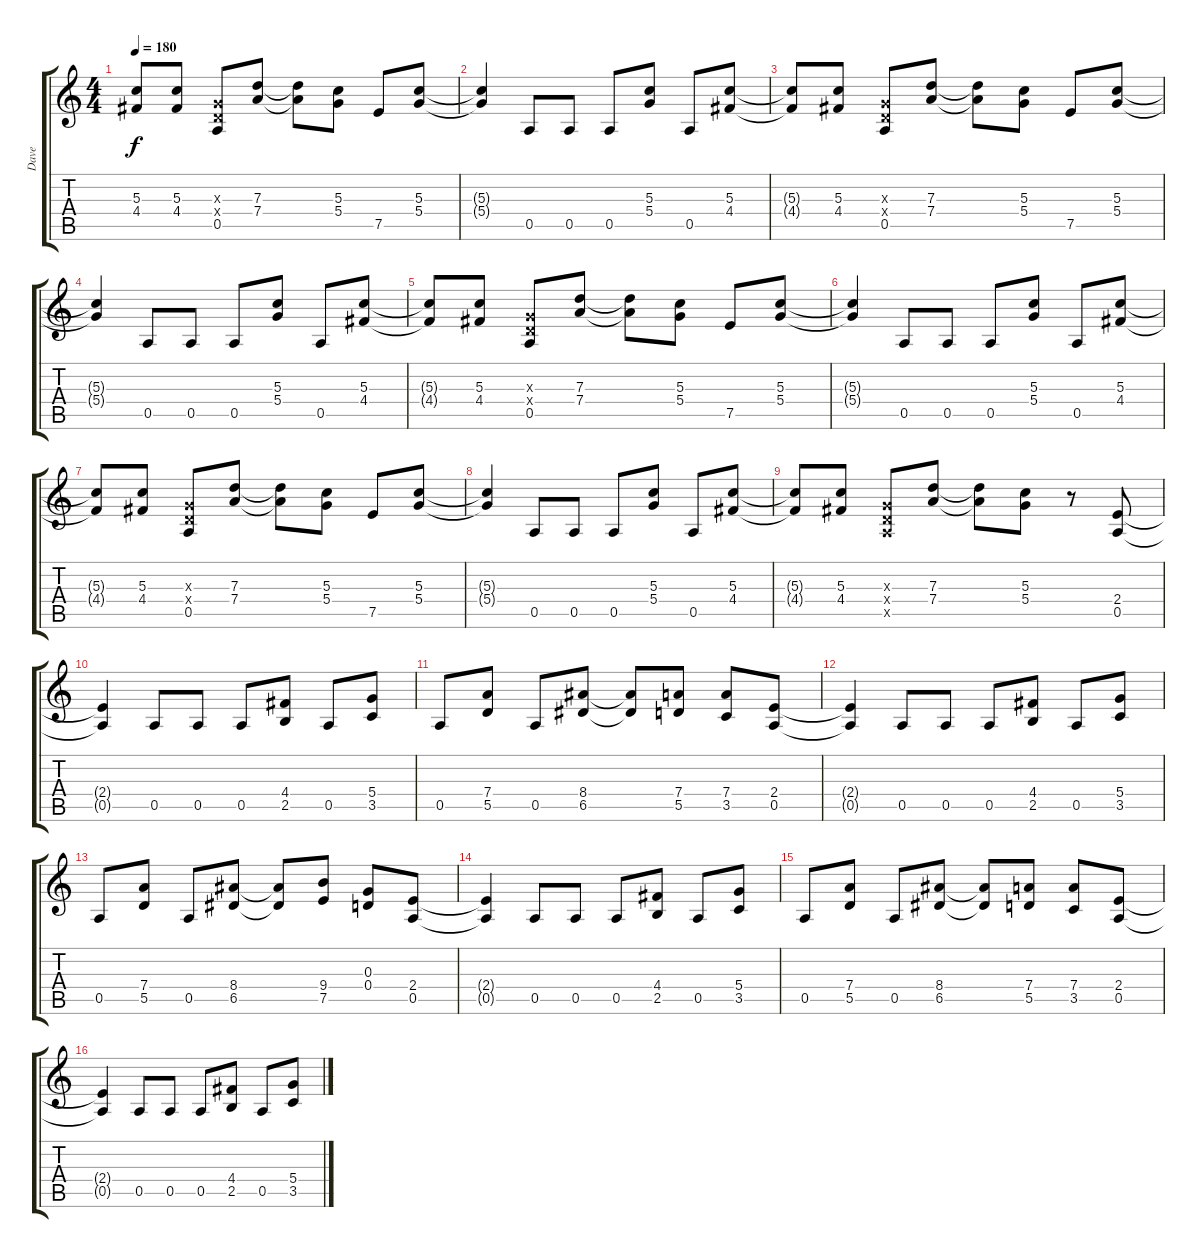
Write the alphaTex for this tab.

\track ("Dave" "Dave") {instrument overdrivenguitar}
\staff {score tabs}
\tuning (E4 B3 G3 D3 A2 E2) {hide}
\ts (4 4)
\tempo 180
\clef g2
\ks c
(5.3{t} 4.4{t}).8{dy f} (5.3 4.4).8 (0.3{x} 0.4{x} 0.5).8 (7.3 7.4).8 (7.3{t} 7.4{t}).8 (5.3 5.4).8 7.5.8 (5.3 5.4).8 |
(5.3{t} 5.4{t}).4 0.5.8 0.5.8 0.5.8 (5.3 5.4).8 0.5.8 (5.3 4.4).8 |
(5.3{t} 4.4{t}).8 (5.3 4.4).8 (0.3{x} 0.4{x} 0.5).8 (7.3 7.4).8 (7.3{t} 7.4{t}).8 (5.3 5.4).8 7.5.8 (5.3 5.4).8 |
(5.3{t} 5.4{t}).4 0.5.8 0.5.8 0.5.8 (5.3 5.4).8 0.5.8 (5.3 4.4).8 |
(5.3{t} 4.4{t}).8 (5.3 4.4).8 (0.3{x} 0.4{x} 0.5).8 (7.3 7.4).8 (7.3{t} 7.4{t}).8 (5.3 5.4).8 7.5.8 (5.3 5.4).8 |
(5.3{t} 5.4{t}).4 0.5.8 0.5.8 0.5.8 (5.3 5.4).8 0.5.8 (5.3 4.4).8 |
(5.3{t} 4.4{t}).8 (5.3 4.4).8 (0.3{x} 0.4{x} 0.5).8 (7.3 7.4).8 (7.3{t} 7.4{t}).8 (5.3 5.4).8 7.5.8 (5.3 5.4).8 |
(5.3{t} 5.4{t}).4 0.5.8 0.5.8 0.5.8 (5.3 5.4).8 0.5.8 (5.3 4.4).8 |
(5.3{t} 4.4{t}).8 (5.3 4.4).8 (0.3{x} 0.4{x} 0.5{x}).8 (7.3 7.4).8 (7.3{t} 7.4{t}).8 (5.3 5.4).8 r.8 (2.4 0.5).8 |
(2.4{t} 0.5{t}).4 0.5.8 0.5.8 0.5.8 (4.4 2.5).8 0.5.8 (5.4 3.5).8 |
0.5.8 (7.4 5.5).8 0.5.8 (8.4 6.5).8 (8.4{t} 6.5{t}).8 (7.4 5.5).8 (7.4 3.5).8 (2.4 0.5).8 |
(2.4{t} 0.5{t}).4 0.5.8 0.5.8 0.5.8 (4.4 2.5).8 0.5.8 (5.4 3.5).8 |
0.5.8 (7.4 5.5).8 0.5.8 (8.4 6.5).8 (8.4{t} 6.5{t}).8 (9.4 7.5).8 (0.3 0.4).8 (2.4 0.5).8 |
(2.4{t} 0.5{t}).4 0.5.8 0.5.8 0.5.8 (4.4 2.5).8 0.5.8 (5.4 3.5).8 |
0.5.8 (7.4 5.5).8 0.5.8 (8.4 6.5).8 (8.4{t} 6.5{t}).8 (7.4 5.5).8 (7.4 3.5).8 (2.4 0.5).8 |
(2.4{t} 0.5{t}).4 0.5.8 0.5.8 0.5.8 (4.4 2.5).8 0.5.8 (5.4 3.5).8
